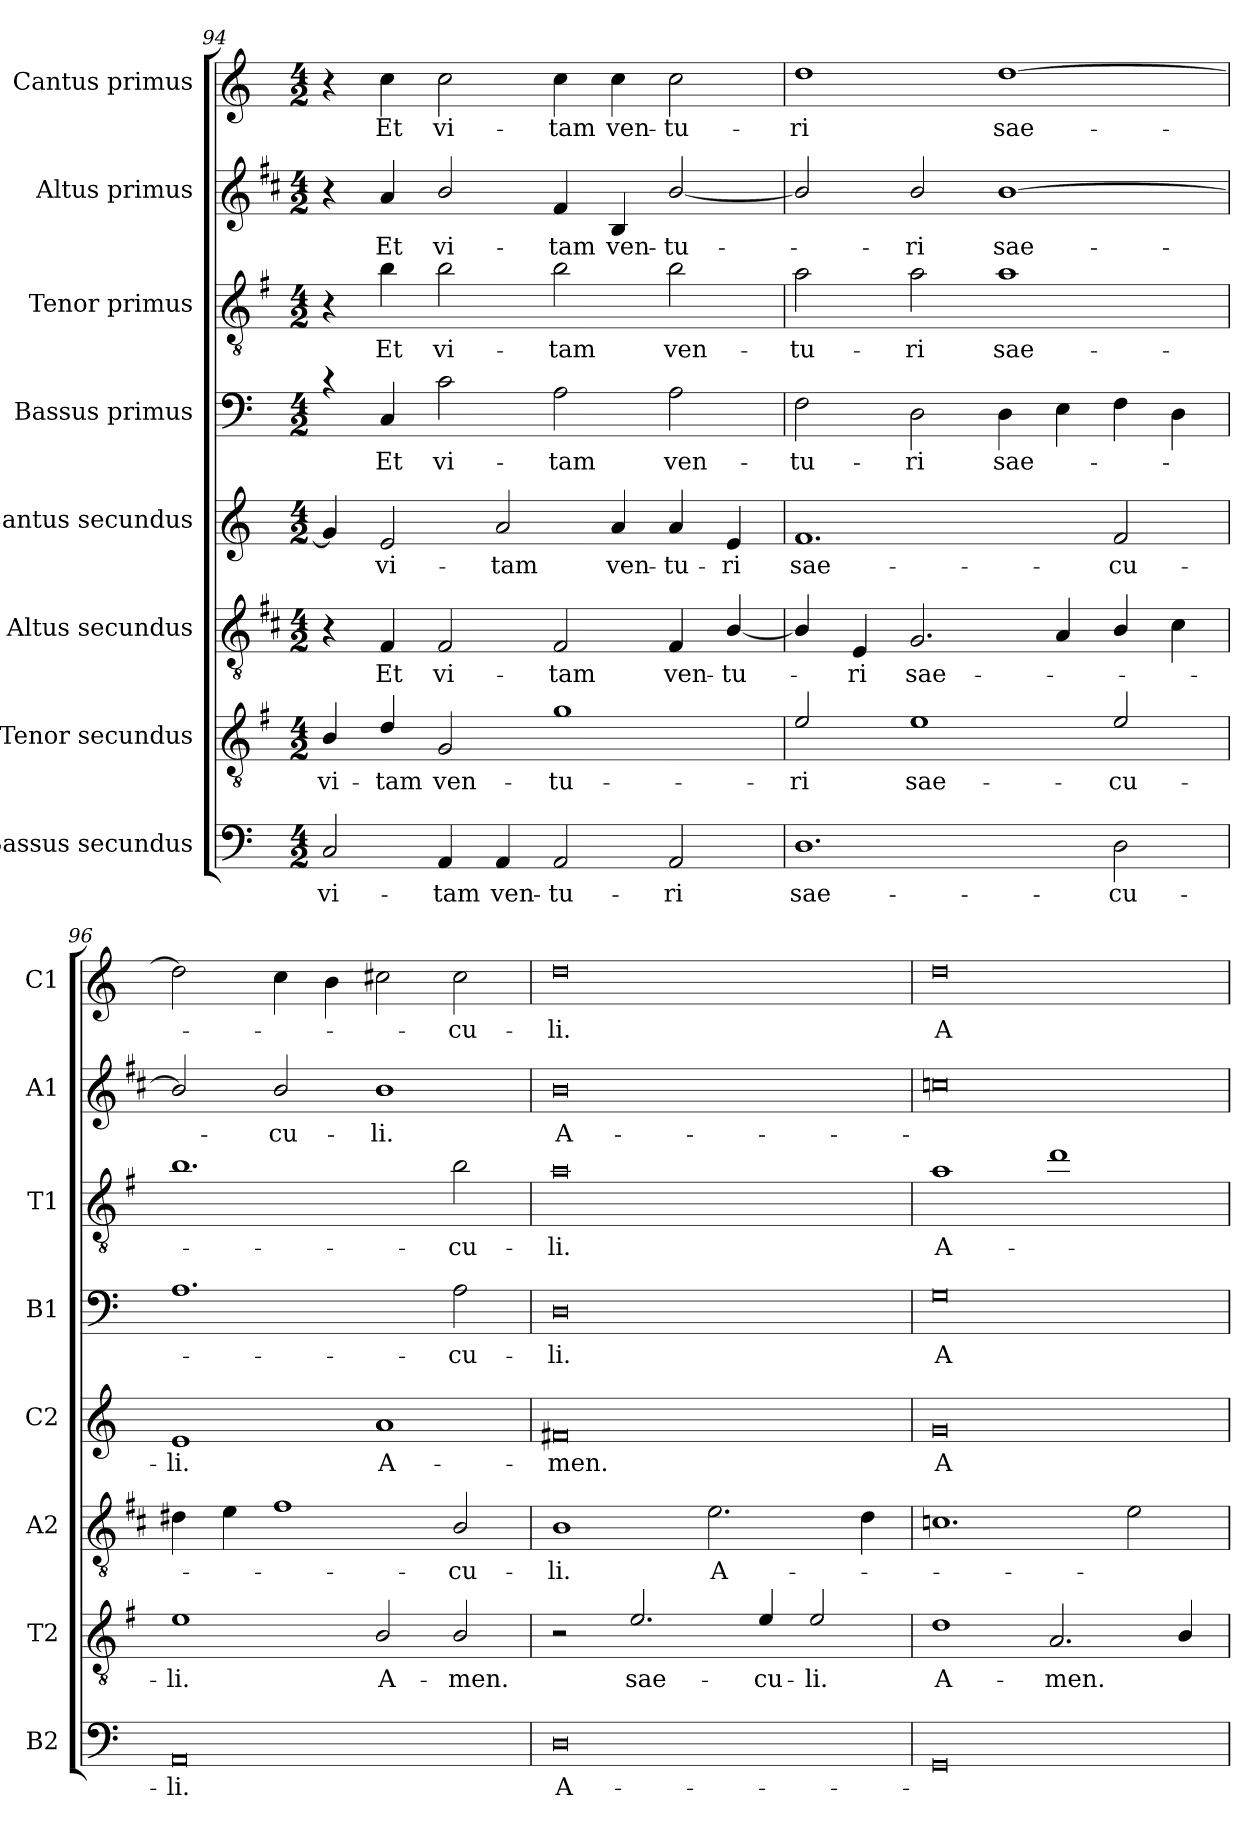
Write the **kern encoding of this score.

**kern	**text	**kern	**text	**kern	**text	**kern	**text	**kern	**text	**kern	**text	**kern	**text	**kern	**text
*part8	*part8	*part7	*part7	*part6	*part6	*part5	*part5	*part4	*part4	*part3	*part3	*part2	*part2	*part1	*part1
*staff8	*staff8	*staff7	*staff7	*staff6	*staff6	*staff5	*staff5	*staff4	*staff4	*staff3	*staff3	*staff2	*staff2	*staff1	*staff1
*I"Bassus secundus	*	*I"Tenor secundus	*	*I"Altus secundus	*	*I"Cantus secundus	*	*I"Bassus primus	*	*I"Tenor primus	*	*I"Altus primus	*	*I"Cantus primus	*
*I'B2	*	*I'T2	*	*I'A2	*	*I'C2	*	*I'B1	*	*I'T1	*	*I'A1	*	*I'C1	*
*clefF4	*	*clefGv2	*	*clefGv2	*	*clefG2	*	*clefF4	*	*clefGv2	*	*clefG2	*	*clefG2	*
*	*	*ITrd4c7	*	*ITrd1c2	*	*	*	*	*	*ITrd4c7	*	*ITrd1c2	*	*	*
*k[]	*	*k[]	*	*k[]	*	*k[]	*	*k[]	*	*k[]	*	*k[]	*	*k[]	*
*C:	*	*C:	*	*C:	*	*C:	*	*C:	*	*C:	*	*C:	*	*C:	*
*M4/2	*	*M4/2	*	*M4/2	*	*M4/2	*	*M4/2	*	*M4/2	*	*M4/2	*	*M4/2	*
=94	=94	=94	=94	=94	=94	=94	=94	=94	=94	=94	=94	=94	=94	=94	=94
!	!LO:LY:b	!	!LO:LY:b	!	!	!	!	!	!	!	!	!	!	!	!
2C/	vi-	4E/	vi-	4r	.	4g/]	.	4rc	.	4r	.	4r	.	4r	.
!	!	!	!LO:LY:b	!	!LO:LY:b	!	!LO:LY:b	!	!LO:LY:b	!	!LO:LY:b	!	!LO:LY:b	!	!LO:LY:b
.	.	4G/	-tam	4E/	Et	2e/	vi-	4C/	Et	4e\	Et	4g/	Et	4cc\	Et
!	!LO:LY:b	!	!LO:LY:b	!	!LO:LY:b	!	!	!	!LO:LY:b	!	!LO:LY:b	!	!LO:LY:b	!	!LO:LY:b
4AA/	-tam	2C/	ven-	2E/	vi-	.	.	2c\	vi-	2e\	vi-	2a/	vi-	2cc\	vi-
!	!LO:LY:b	!	!	!	!	!	!LO:LY:b	!	!	!	!	!	!	!	!
4AA/	ven-	.	.	.	.	2a/	-tam	.	.	.	.	.	.	.	.
!	!LO:LY:b	!	!LO:LY:b	!	!LO:LY:b	!	!	!	!LO:LY:b	!	!LO:LY:b	!	!LO:LY:b	!	!LO:LY:b
2AA/	-tu-	1c	-tu-	2E/	-tam	.	.	2A\	-tam	2e\	-tam	4e/	-tam	4cc\	-tam
!	!	!	!	!	!	!	!LO:LY:b	!	!	!	!	!	!LO:LY:b	!	!LO:LY:b
.	.	.	.	.	.	4a/	ven-	.	.	.	.	4A/	ven-	4cc\	ven-
!	!LO:LY:b	!	!	!	!LO:LY:b	!	!LO:LY:b	!	!LO:LY:b	!	!LO:LY:b	!	!LO:LY:b	!	!LO:LY:b
2AA/	-ri	.	.	4E/	ven-	4a/	-tu-	2A\	ven-	2e\	ven-	[2a/	-tu-	2cc\	-tu-
!	!	!	!	!	!LO:LY:b	!	!LO:LY:b	!	!	!	!	!	!	!	!
.	.	.	.	[4A/	-tu-	4e/	-ri	.	.	.	.	.	.	.	.
!!LO:PB:g=z
=95	=95	=95	=95	=95	=95	=95	=95	=95	=95	=95	=95	=95	=95	=95	=95
!	!LO:LY:b	!	!LO:LY:b	!	!	!	!LO:LY:b	!	!LO:LY:b	!	!LO:LY:b	!	!	!	!LO:LY:b
1.D	sae-	2A/	-ri	4A/]	.	1.f	sae-	2F\	-tu-	2d\	-tu-	2a/]	.	1dd	-ri
!	!	!	!	!	!LO:LY:b	!	!	!	!	!	!	!	!	!	!
.	.	.	.	4D/	-ri	.	.	.	.	.	.	.	.	.	.
!	!	!	!LO:LY:b	!	!LO:LY:b	!	!	!	!LO:LY:b	!	!LO:LY:b	!	!LO:LY:b	!	!
.	.	1A	sae-	2.F/	sae-	.	.	2D\	-ri	2d\	-ri	2a/	-ri	.	.
!	!	!	!	!	!	!	!	!	!LO:LY:b	!	!LO:LY:b	!	!LO:LY:b	!	!LO:LY:b
.	.	.	.	.	.	.	.	4D\	sae-	1d	sae-	[1a	sae-	[1dd	sae-
.	.	.	.	4G/	.	.	.	4E\	.	.	.	.	.	.	.
!	!LO:LY:b	!	!LO:LY:b	!	!	!	!LO:LY:b	!	!	!	!	!	!	!	!
2D\	-cu-	2A/	-cu-	4A/	.	2f/	-cu-	4F\	.	.	.	.	.	.	.
.	.	.	.	4B\	.	.	.	4D\	.	.	.	.	.	.	.
=96	=96	=96	=96	=96	=96	=96	=96	=96	=96	=96	=96	=96	=96	=96	=96
!	!LO:LY:b	!	!LO:LY:b	!	!	!	!LO:LY:b	!	!	!	!	!	!	!	!
0AA	-li.	1A	-li.	4c#X\	.	1e	-li.	1.A	.	1.e	.	2a/]	.	2dd\]	.
.	.	.	.	4d\	.	.	.	.	.	.	.	.	.	.	.
!	!	!	!	!	!	!	!	!	!	!	!	!	!LO:LY:b	!	!
.	.	.	.	1e	.	.	.	.	.	.	.	2a/	-cu-	4cc\	.
.	.	.	.	.	.	.	.	.	.	.	.	.	.	4b\	.
!	!	!	!LO:LY:b	!	!	!	!LO:LY:b	!	!	!	!	!	!LO:LY:b	!	!
.	.	2E/	A-	.	.	1a	A-	.	.	.	.	1a	-li.	2cc#X\	.
!	!	!	!LO:LY:b	!	!LO:LY:b	!	!	!	!LO:LY:b	!	!LO:LY:b	!	!	!	!LO:LY:b
.	.	2E/	-men.	2A/	-cu-	.	.	2A\	-cu-	2e\	-cu-	.	.	2cc#\	-cu-
=97	=97	=97	=97	=97	=97	=97	=97	=97	=97	=97	=97	=97	=97	=97	=97
!	!LO:LY:b	!	!	!	!LO:LY:b	!	!LO:LY:b	!	!LO:LY:b	!	!LO:LY:b	!	!LO:LY:b	!	!LO:LY:b
0D	A-	2r	.	1A	-li.	0f#X	-men.	0D	-li.	0d	-li.	0a	A-	0dd	-li.
!	!	!	!LO:LY:b	!	!	!	!	!	!	!	!	!	!	!	!
.	.	2.A/	sae-	.	.	.	.	.	.	.	.	.	.	.	.
!	!	!	!	!	!LO:LY:b	!	!	!	!	!	!	!	!	!	!
.	.	.	.	2.d\	A-	.	.	.	.	.	.	.	.	.	.
!	!	!	!LO:LY:b	!	!	!	!	!	!	!	!	!	!	!	!
.	.	4A/	-cu-	.	.	.	.	.	.	.	.	.	.	.	.
!	!	!	!LO:LY:b	!	!	!	!	!	!	!	!	!	!	!	!
.	.	2A/	-li.	.	.	.	.	.	.	.	.	.	.	.	.
.	.	.	.	4c\	.	.	.	.	.	.	.	.	.	.	.
=98	=98	=98	=98	=98	=98	=98	=98	=98	=98	=98	=98	=98	=98	=98	=98
!	!	!	!LO:LY:b	!	!	!	!LO:LY:b	!	!LO:LY:b	!	!LO:LY:b	!	!	!	!LO:LY:b
0GG	.	1G	A-	1.B-X	.	0g	A-	0G	A-	1d	A-	0b-X	.	0dd	A-
!	!	!	!LO:LY:b	!	!	!	!	!	!	!	!	!	!	!	!
.	.	2.D/	-men.	.	.	.	.	.	.	1g	.	.	.	.	.
.	.	.	.	2d\	.	.	.	.	.	.	.	.	.	.	.
.	.	4E/	.	.	.	.	.	.	.	.	.	.	.	.	.
=	=	=	=	=	=	=	=	=	=	=	=	=	=	=	=
*-	*-	*-	*-	*-	*-	*-	*-	*-	*-	*-	*-	*-	*-	*-	*-
